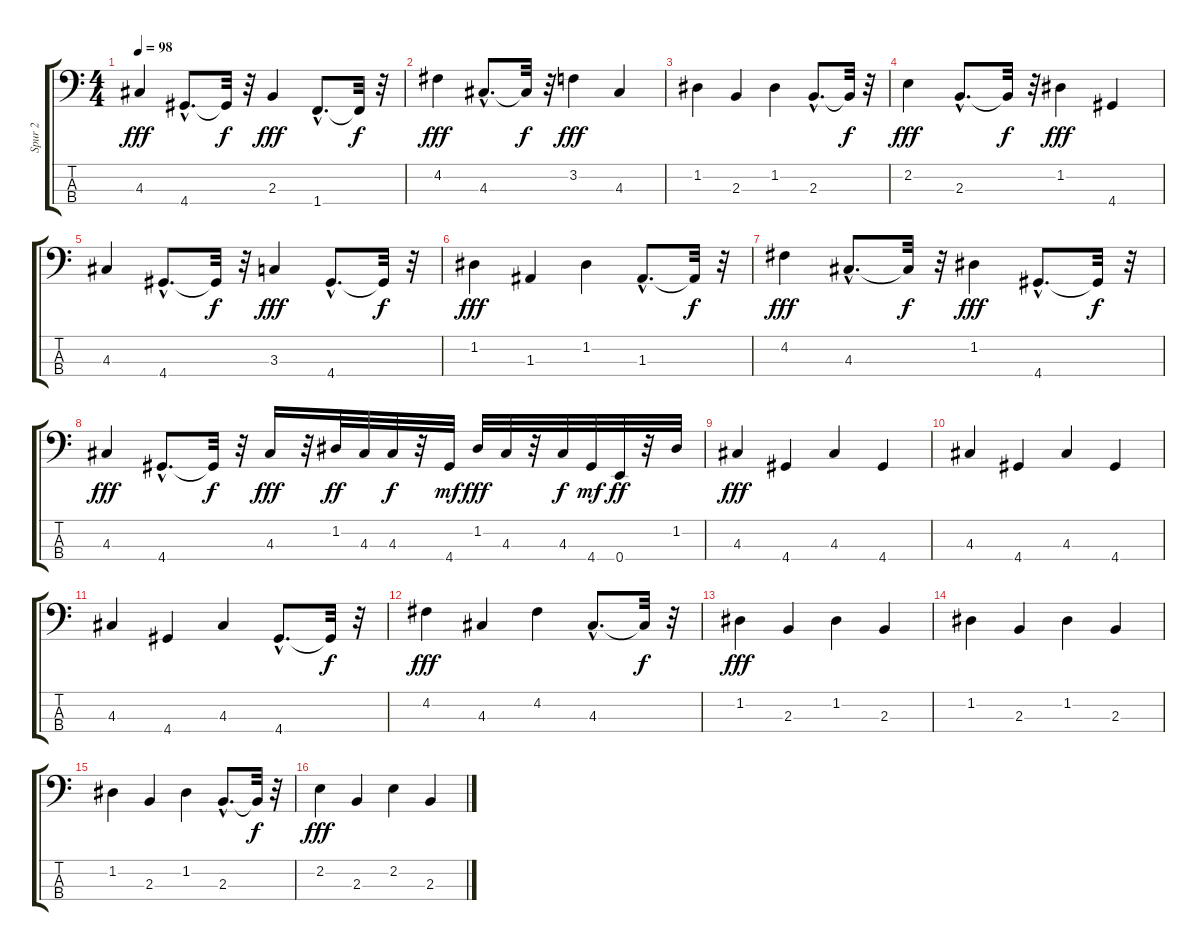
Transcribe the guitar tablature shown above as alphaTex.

\track ("Spur 2" "Spur 2") {instrument synthbass2}
\staff {score tabs}
\tuning (G2 D2 A1 E1) {hide}
\ts (4 4)
\tempo 98
\clef f4
\ks c
4.3.4{dy fff} 4.4{hac}.8{d} 4.4{t}.32{dy f} r.32 2.3.4{dy fff} 1.4{hac}.8{d} 1.4{t}.32{dy f} r.32 |
4.2.4{dy fff} 4.3{hac}.8{d} 4.3{t}.32{dy f} r.32 3.2.4{dy fff} 4.3.4 |
1.2.4 2.3.4 1.2.4 2.3{hac}.8{d} 2.3{t}.32{dy f} r.32 |
2.2.4{dy fff} 2.3{hac}.8{d} 2.3{t}.32{dy f} r.32 1.2.4{dy fff} 4.4.4 |
4.3.4 4.4{hac}.8{d} 4.4{t}.32{dy f} r.32 3.3.4{dy fff} 4.4{hac}.8{d} 4.4{t}.32{dy f} r.32 |
1.2.4{dy fff} 1.3.4 1.2.4 1.3{hac}.8{d} 1.3{t}.32{dy f} r.32 |
4.2.4{dy fff} 4.3{hac}.8{d} 4.3{t}.32{dy f} r.32 1.2.4{dy fff} 4.4{hac}.8{d} 4.4{t}.32{dy f} r.32 |
4.3.4{dy fff} 4.4{hac}.8{d} 4.4{t}.32{dy f} r.32 4.3.16{dy fff} r.32 1.2.32{dy ff} 4.3.32 4.3.32{dy f} r.32 4.4.32{dy mf} 1.2.32{dy fff} 4.3.32 r.32 4.3.32{dy f} 4.4.32{dy mf} 0.4.32{dy ff} r.32 1.2.32 |
4.3.4{dy fff} 4.4.4 4.3.4 4.4.4 |
4.3.4 4.4.4 4.3.4 4.4.4 |
4.3.4 4.4.4 4.3.4 4.4{hac}.8{d} 4.4{t}.32{dy f} r.32 |
4.2.4{dy fff} 4.3.4 4.2.4 4.3{hac}.8{d} 4.3{t}.32{dy f} r.32 |
1.2.4{dy fff} 2.3.4 1.2.4 2.3.4 |
1.2.4 2.3.4 1.2.4 2.3.4 |
1.2.4 2.3.4 1.2.4 2.3{hac}.8{d} 2.3{t}.32{dy f} r.32 |
2.2.4{dy fff} 2.3.4 2.2.4 2.3.4
